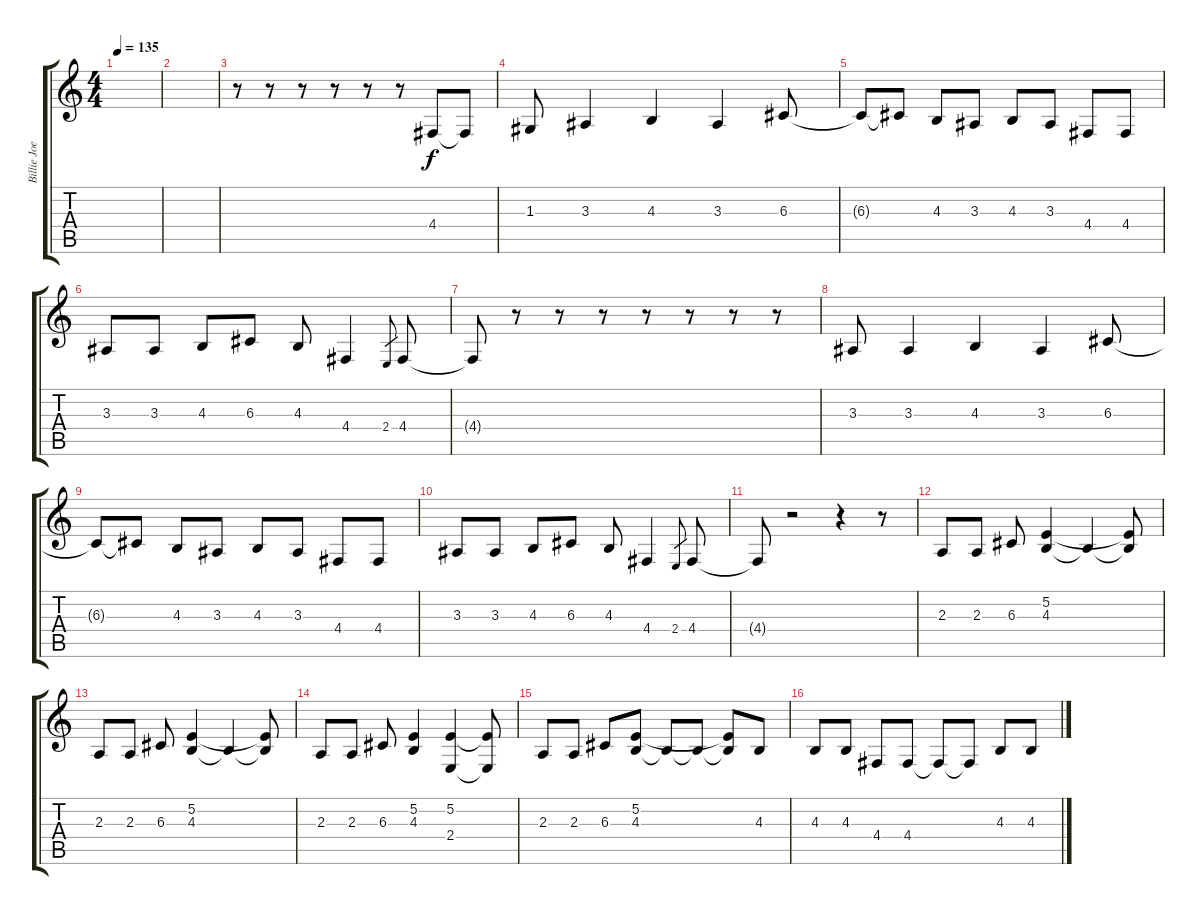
\track ("Billie Joe/Mike Vocals" "Billie Joe") {instrument oboe}
\staff {score tabs}
\tuning (E4 B3 G3 D3 A2 E2) {hide}
\ts (4 4)
\tempo 135
\clef g2
\ks c
|
|
r.8 r.8 r.8 r.8 r.8 r.8 4.4.8 4.4{t}.8 |
1.3.8 3.3.4 4.3.4 3.3.4 6.3.8 |
6.3{t}.8 6.3{t}.8 4.3.8 3.3.8 4.3.8 3.3.8 4.4.8 4.4.8 |
3.3.8 3.3.8 4.3.8 6.3.8 4.3.8 4.4.4 2.4.8{gr} 4.4.8 |
4.4{t}.8 r.8 r.8 r.8 r.8 r.8 r.8 r.8 |
3.3.8 3.3.4 4.3.4 3.3.4 6.3.8 |
6.3{t}.8 6.3{t}.8 4.3.8 3.3.8 4.3.8 3.3.8 4.4.8 4.4.8 |
3.3.8 3.3.8 4.3.8 6.3.8 4.3.8 4.4.4 2.4.8{gr} 4.4.8 |
4.4{t}.8 r.2 r.4 r.8 |
2.3.8 2.3.8 6.3.8 (5.2 4.3).4 4.3{t}.4 (5.2{t} 4.3{t}).8 |
2.3.8 2.3.8 6.3.8 (5.2 4.3).4 4.3{t}.4 (5.2{t} 4.3{t}).8 |
2.3.8 2.3.8 6.3.8 (5.2 4.3).4 (5.2 2.4).4 (5.2{t} 2.4{t}).8 |
2.3.8 2.3.8 6.3.8 (5.2 4.3).8 4.3{t}.8 4.3{t}.8 (5.2{t} 4.3{t}).8 4.3.8 |
4.3.8 4.3.8 4.4.8 4.4.8 4.4{t}.8 4.4{t}.8 4.3.8 4.3.8
